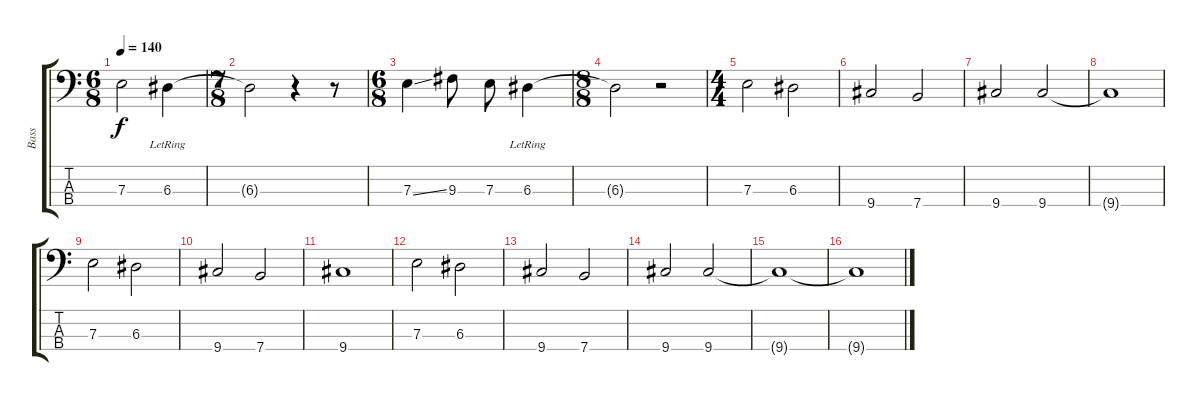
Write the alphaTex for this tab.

\track ("Bass" "Bass") {instrument electricbassfinger}
\staff {score tabs}
\tuning (G2 D2 A1 E1) {hide}
\ts (6 8)
\tempo 140
\clef f4
\ks c
7.3.2{dy f} 6.3{lr}.4 |
\ts (7 8)
6.3{t}.2 r.4 r.8 |
\ts (6 8)
7.3{ss}.4 9.3.8 7.3.8 6.3{lr}.4 |
\ts (8 8)
6.3{t}.2 r.2 |
\ts (4 4)
7.3.2 6.3.2 |
9.4.2 7.4.2 |
9.4.2 9.4.2 |
9.4{t}.1 |
7.3.2 6.3.2 |
9.4.2 7.4.2 |
9.4.1 |
7.3.2 6.3.2 |
9.4.2 7.4.2 |
9.4.2 9.4.2 |
9.4{t}.1 |
9.4{t}.1
